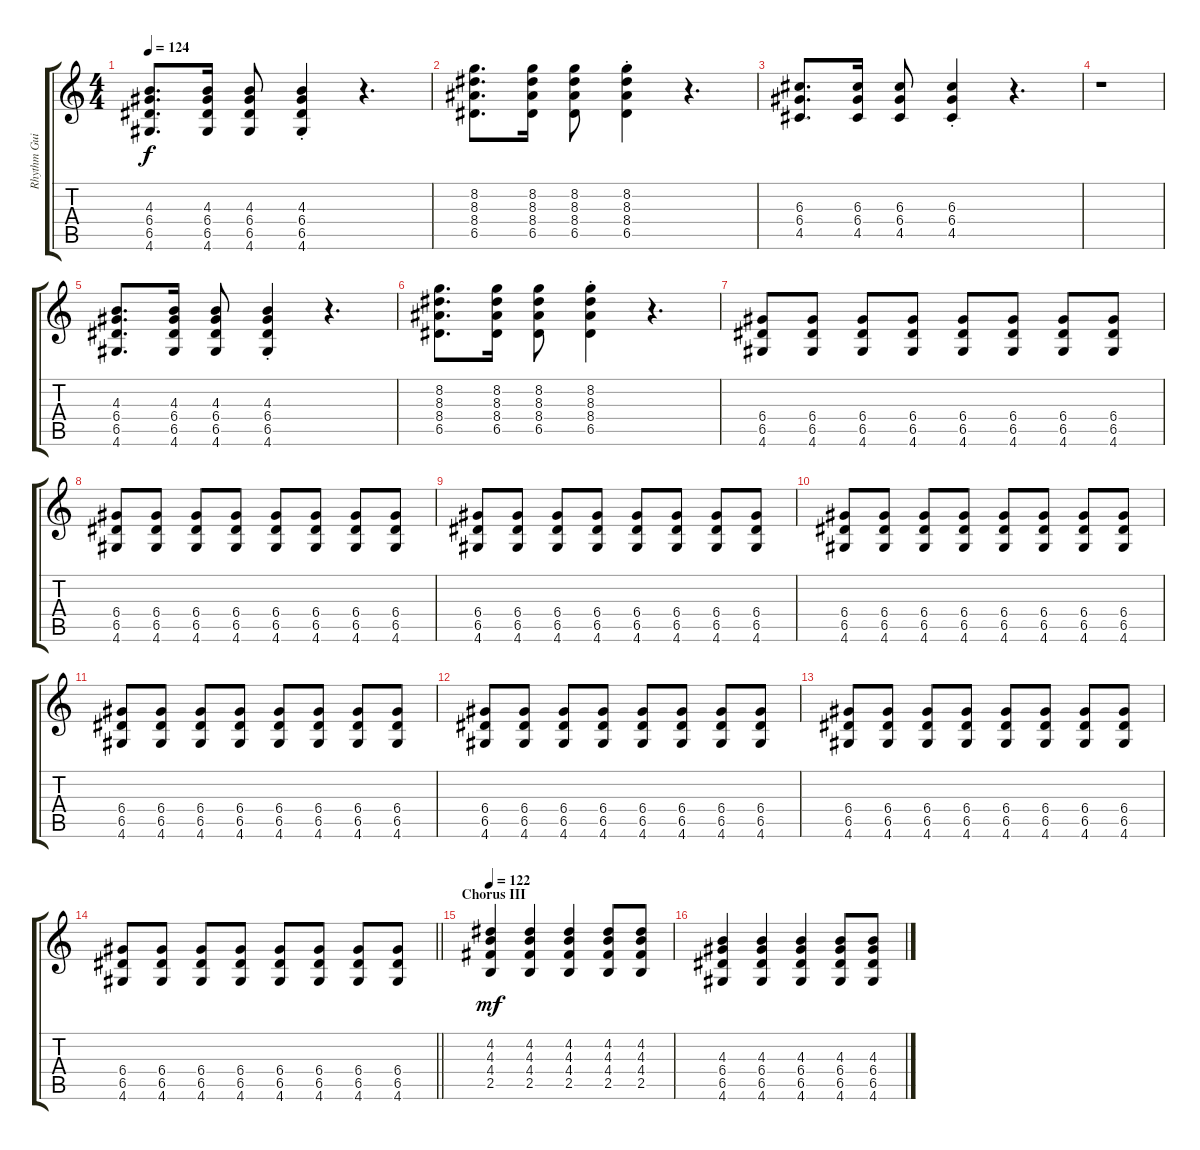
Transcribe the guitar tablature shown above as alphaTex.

\track ("Rhythm Guitar" "Rhythm Gui") {instrument electricguitarclean}
\staff {score tabs}
\tuning (E4 B3 G3 D3 A2 E2) {hide}
\ts (4 4)
\tempo 124
\clef g2
\ks c
(4.3 6.4 6.5 4.6).8{d dy f} (4.3 6.4 6.5 4.6).16 (4.3 6.4 6.5 4.6).8 (4.3 6.4{st} 6.5 4.6).4 r.4{d} |
(8.2 8.3 8.4 6.5).8{d} (8.2 8.3 8.4 6.5).16 (8.2 8.3 8.4 6.5).8 (8.2 8.3 8.4 6.5{st}).4 r.4{d} |
(6.3 6.4 4.5).8{d} (6.3 6.4 4.5).16 (6.3 6.4 4.5).8 (6.3 6.4{st} 4.5).4 r.4{d} |
r.1 |
(4.3 6.4 6.5 4.6).8{d} (4.3 6.4 6.5 4.6).16 (4.3 6.4 6.5 4.6).8 (4.3 6.4{st} 6.5 4.6).4 r.4{d} |
(8.2 8.3 8.4 6.5).8{d} (8.2 8.3 8.4 6.5).16 (8.2 8.3 8.4 6.5).8 (8.2 8.3 8.4 6.5{st}).4 r.4{d} |
(6.4 6.5 4.6).8{volume 9} (6.4 6.5 4.6).8 (6.4 6.5 4.6).8 (6.4 6.5 4.6).8 (6.4 6.5 4.6).8 (6.4 6.5 4.6).8 (6.4 6.5 4.6).8 (6.4 6.5 4.6).8 |
(6.4 6.5 4.6).8 (6.4 6.5 4.6).8 (6.4 6.5 4.6).8 (6.4 6.5 4.6).8 (6.4 6.5 4.6).8 (6.4 6.5 4.6).8 (6.4 6.5 4.6).8 (6.4 6.5 4.6).8 |
(6.4 6.5 4.6).8 (6.4 6.5 4.6).8 (6.4 6.5 4.6).8 (6.4 6.5 4.6).8 (6.4 6.5 4.6).8 (6.4 6.5 4.6).8 (6.4 6.5 4.6).8 (6.4 6.5 4.6).8 |
(6.4 6.5 4.6).8 (6.4 6.5 4.6).8 (6.4 6.5 4.6).8 (6.4 6.5 4.6).8 (6.4 6.5 4.6).8 (6.4 6.5 4.6).8 (6.4 6.5 4.6).8 (6.4 6.5 4.6).8 |
(6.4 6.5 4.6).8 (6.4 6.5 4.6).8 (6.4 6.5 4.6).8 (6.4 6.5 4.6).8 (6.4 6.5 4.6).8 (6.4 6.5 4.6).8 (6.4 6.5 4.6).8 (6.4 6.5 4.6).8 |
(6.4 6.5 4.6).8 (6.4 6.5 4.6).8 (6.4 6.5 4.6).8 (6.4 6.5 4.6).8 (6.4 6.5 4.6).8 (6.4 6.5 4.6).8 (6.4 6.5 4.6).8 (6.4 6.5 4.6).8 |
(6.4 6.5 4.6).8 (6.4 6.5 4.6).8 (6.4 6.5 4.6).8 (6.4 6.5 4.6).8 (6.4 6.5 4.6).8 (6.4 6.5 4.6).8 (6.4 6.5 4.6).8 (6.4 6.5 4.6).8 |
\barLineRight lightlight
(6.4 6.5 4.6).8 (6.4 6.5 4.6).8 (6.4 6.5 4.6).8 (6.4 6.5 4.6).8 (6.4 6.5 4.6).8 (6.4 6.5 4.6).8 (6.4 6.5 4.6).8 (6.4 6.5 4.6).8 |
\section ("" "Chorus III")
\tempo 122
(4.2 4.3 4.4 2.5).4{dy mf volume 11} (4.2 4.3 4.4 2.5).4 (4.2 4.3 4.4 2.5).4 (4.2 4.3 4.4 2.5).8 (4.2 4.3 4.4 2.5).8 |
(4.3 6.4 6.5 4.6).4 (4.3 6.4 6.5 4.6).4 (4.3 6.4 6.5 4.6).4 (4.3 6.4 6.5 4.6).8 (4.3 6.4 6.5 4.6).8
